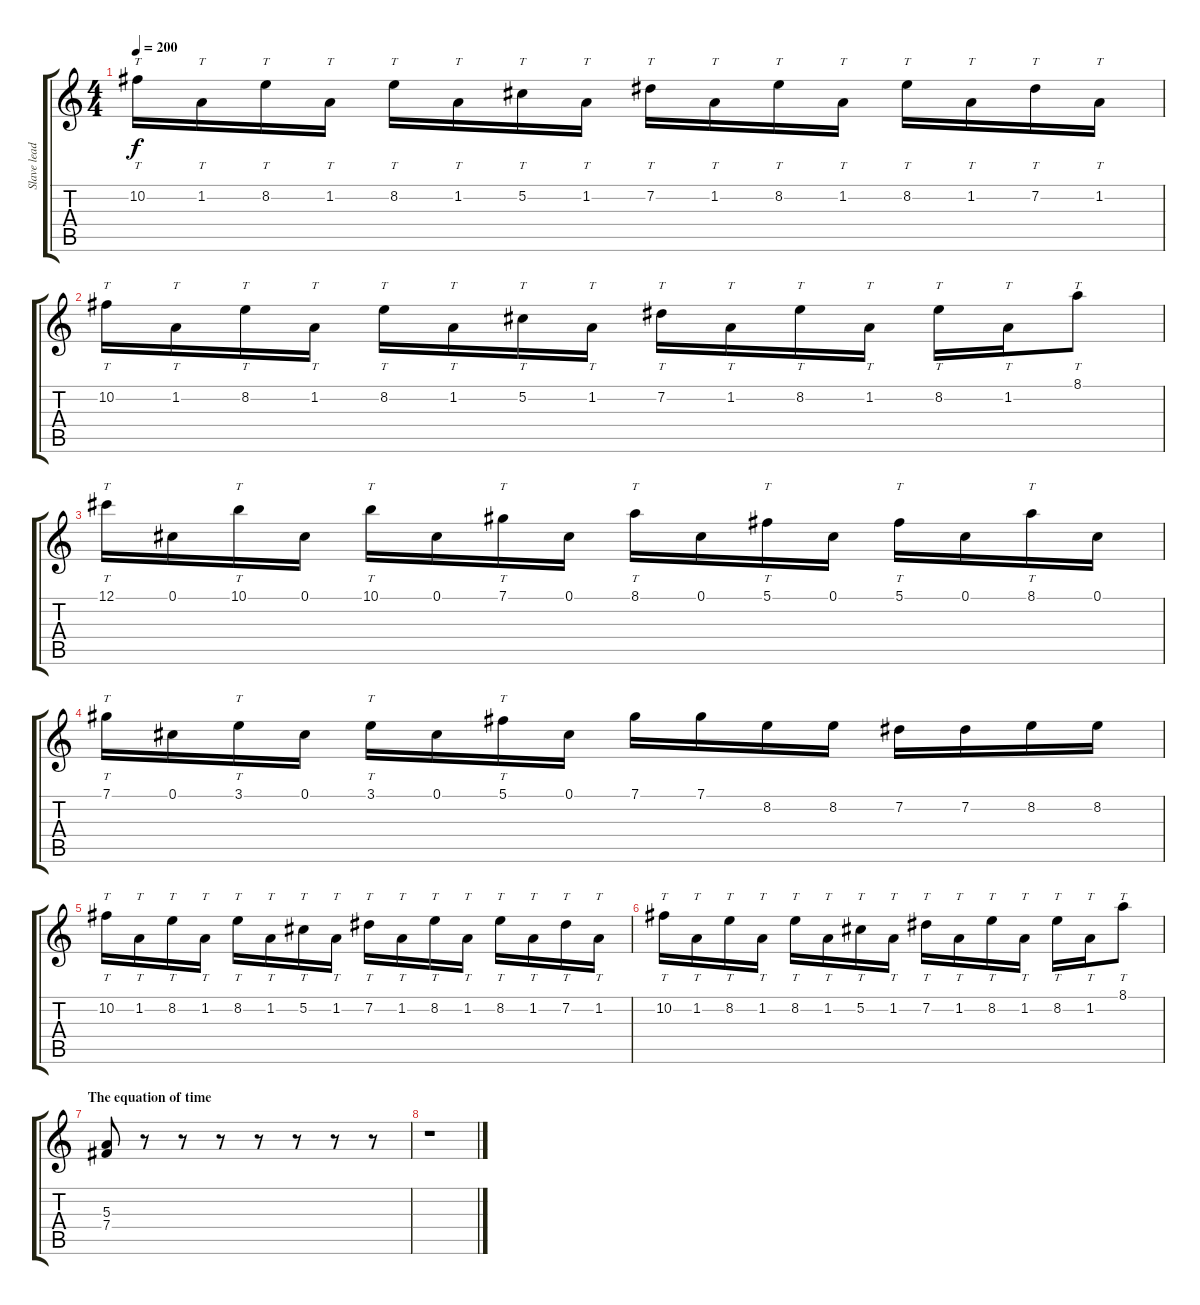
\track ("Slave lead guitar(fred)" "Slave lead") {instrument distortionguitar}
\staff {score tabs}
\tuning (Db4 Ab3 E3 B2 Gb2 Db2) {hide}
\ts (4 4)
\tempo 200
\clef g2
\ks c
10.2.16{tt dy f} 1.2.16{tt} 8.2.16{tt} 1.2.16{tt} 8.2.16{tt} 1.2.16{tt} 5.2.16{tt} 1.2.16{tt} 7.2.16{tt} 1.2.16{tt} 8.2.16{tt} 1.2.16{tt} 8.2.16{tt} 1.2.16{tt} 7.2.16{tt} 1.2.16{tt} |
10.2.16{tt} 1.2.16{tt} 8.2.16{tt} 1.2.16{tt} 8.2.16{tt} 1.2.16{tt} 5.2.16{tt} 1.2.16{tt} 7.2.16{tt} 1.2.16{tt} 8.2.16{tt} 1.2.16{tt} 8.2.16{tt} 1.2.16{tt} 8.1.8{tt} |
12.1.16{tt} 0.1.16 10.1.16{tt} 0.1.16 10.1.16{tt} 0.1.16 7.1.16{tt} 0.1.16 8.1.16{tt} 0.1.16 5.1.16{tt} 0.1.16 5.1.16{tt} 0.1.16 8.1.16{tt} 0.1.16 |
7.1.16{tt} 0.1.16 3.1.16{tt} 0.1.16 3.1.16{tt} 0.1.16 5.1.16{tt} 0.1.16 7.1.16 7.1.16 8.2.16 8.2.16 7.2.16 7.2.16 8.2.16 8.2.16 |
10.2.16{tt} 1.2.16{tt} 8.2.16{tt} 1.2.16{tt} 8.2.16{tt} 1.2.16{tt} 5.2.16{tt} 1.2.16{tt} 7.2.16{tt} 1.2.16{tt} 8.2.16{tt} 1.2.16{tt} 8.2.16{tt} 1.2.16{tt} 7.2.16{tt} 1.2.16{tt} |
10.2.16{tt} 1.2.16{tt} 8.2.16{tt} 1.2.16{tt} 8.2.16{tt} 1.2.16{tt} 5.2.16{tt} 1.2.16{tt} 7.2.16{tt} 1.2.16{tt} 8.2.16{tt} 1.2.16{tt} 8.2.16{tt} 1.2.16{tt} 8.1.8{tt} |
\section ("" "The equation of time")
(5.3 7.4).8 r.8 r.8 r.8 r.8 r.8 r.8 r.8 |
r.1
